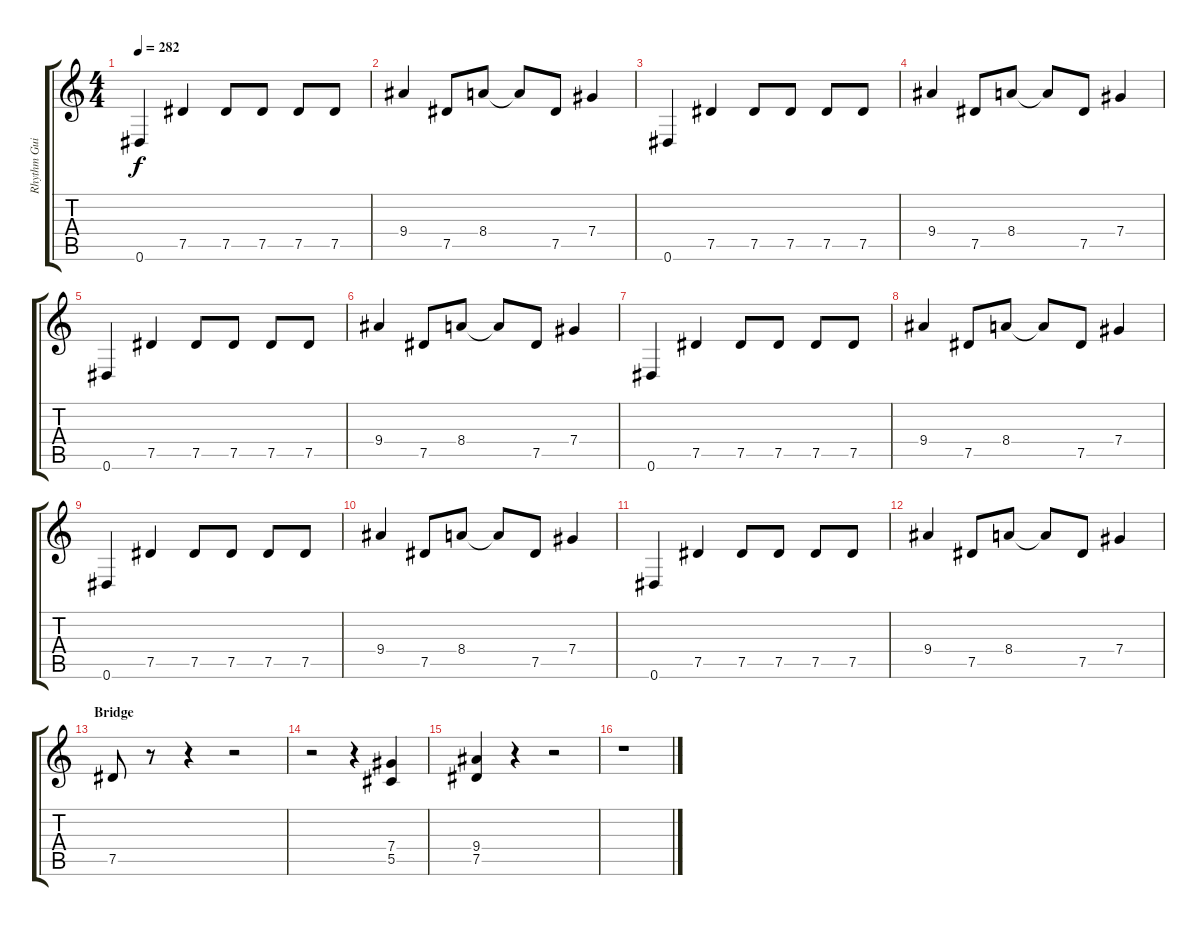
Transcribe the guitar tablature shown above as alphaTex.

\track ("Rhythm Guitar 1" "Rhythm Gui") {instrument overdrivenguitar}
\staff {score tabs}
\tuning (Eb4 Bb3 Gb3 Db3 Ab2 Eb2) {hide}
\ts (4 4)
\tempo 282
\clef g2
\ks c
0.6.4{dy f} 7.5.4 7.5.8 7.5.8 7.5.8 7.5.8 |
9.4.4 7.5.8 8.4.8 8.4{t}.8 7.5.8 7.4.4 |
0.6.4 7.5.4 7.5.8 7.5.8 7.5.8 7.5.8 |
9.4.4 7.5.8 8.4.8 8.4{t}.8 7.5.8 7.4.4 |
0.6.4 7.5.4 7.5.8 7.5.8 7.5.8 7.5.8 |
9.4.4 7.5.8 8.4.8 8.4{t}.8 7.5.8 7.4.4 |
0.6.4 7.5.4 7.5.8 7.5.8 7.5.8 7.5.8 |
9.4.4 7.5.8 8.4.8 8.4{t}.8 7.5.8 7.4.4 |
0.6.4 7.5.4 7.5.8 7.5.8 7.5.8 7.5.8 |
9.4.4 7.5.8 8.4.8 8.4{t}.8 7.5.8 7.4.4 |
0.6.4 7.5.4 7.5.8 7.5.8 7.5.8 7.5.8 |
9.4.4 7.5.8 8.4.8 8.4{t}.8 7.5.8 7.4.4 |
\section ("" "Bridge")
7.5.8 r.8 r.4 r.2 |
r.2 r.4 (7.4 5.5).4 |
(9.4 7.5).4 r.4 r.2 |
r.1
